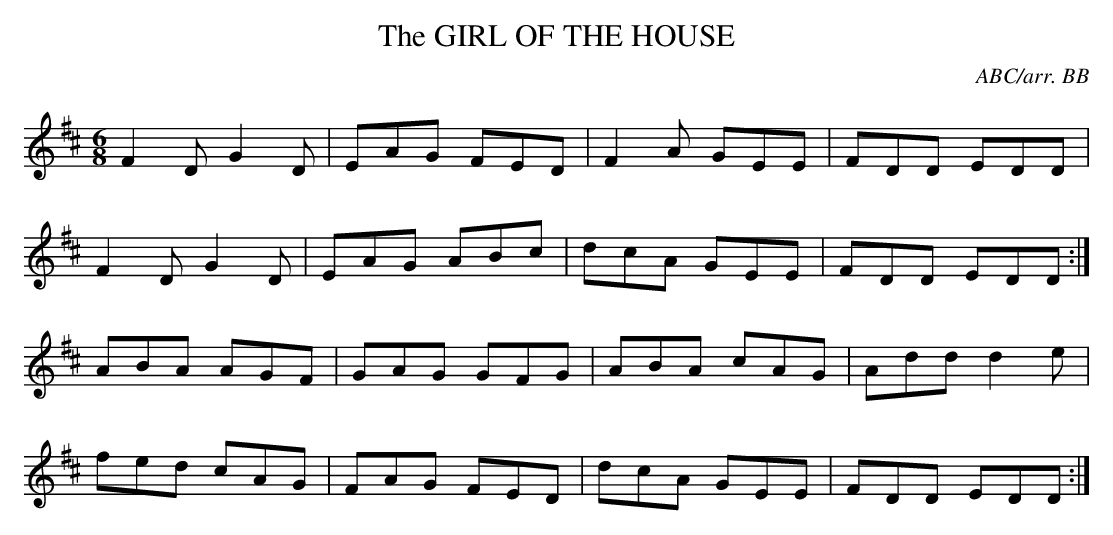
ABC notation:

X:1
T:GIRL OF THE HOUSE, The
C:ABC/arr. BB
L:1/8
M:6/8
K:D
F2D G2D|EAG FED|F2A GEE|FDD EDD|
F2D G2D|EAG ABc|dcA GEE|FDD EDD:|
ABA AGF|GAG GFG|ABA cAG|Add d2e|
fed cAG|FAG FED|dcA GEE|FDD EDD:|
